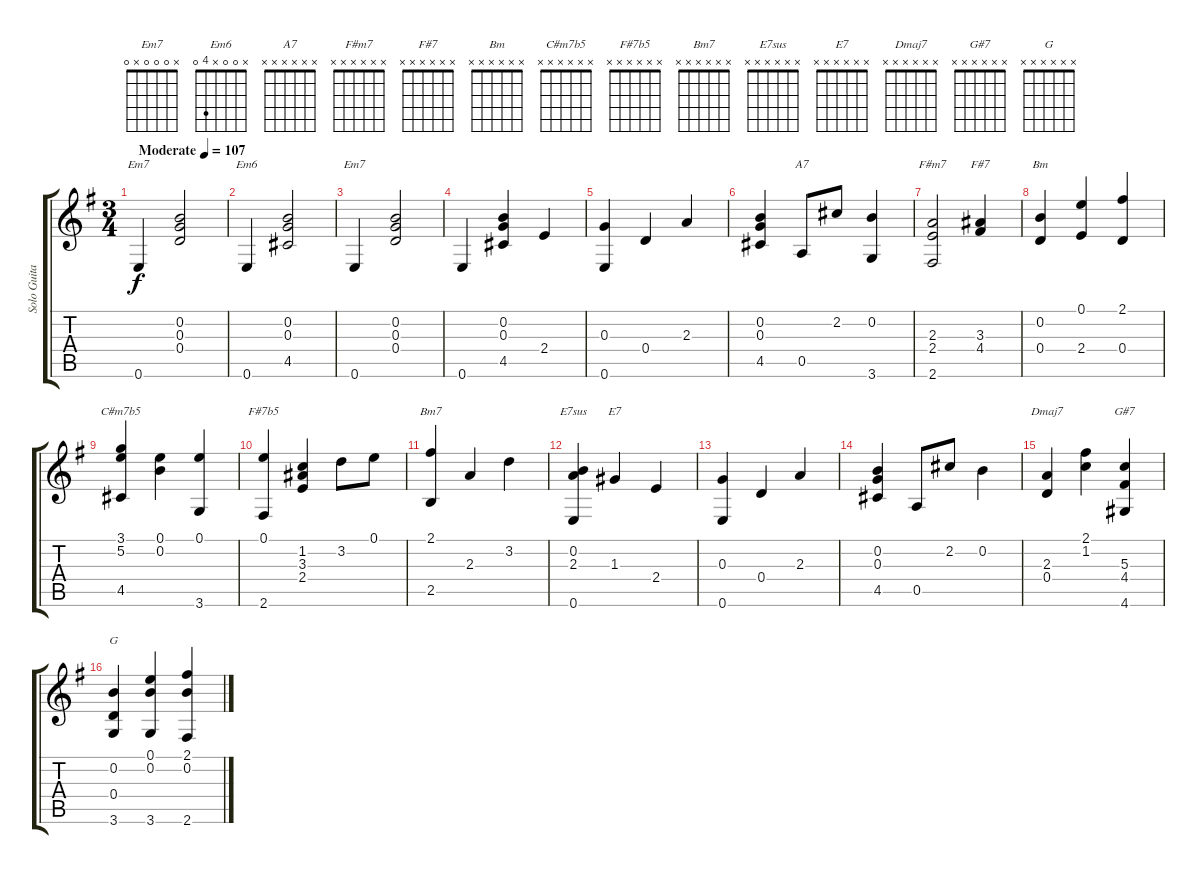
\track ("Solo Guitar" "Solo Guita") {instrument acousticguitarnylon}
\staff {score tabs}
\tuning (E4 B3 G3 D3 A2 E2) {hide}
\chord ("Em7" x x x x x x)
\chord ("Em6" x 0 0 x 4 0)
\chord ("Em7" x 0 0 0 x 0)
\chord ("A7" x x x x x x)
\chord ("F#m7" x x x x x x)
\chord ("F#7" x x x x x x)
\chord ("Bm" x x x x x x)
\chord ("C#m7b5" x x x x x x)
\chord ("F#7b5" x x x x x x)
\chord ("Bm7" x x x x x x)
\chord ("E7sus" x x x x x x)
\chord ("E7" x x x x x x)
\chord ("Dmaj7" x x x x x x)
\chord ("G#7" x x x x x x)
\chord ("G" x x x x x x)
\ts (3 4)
\tempo (107 "Moderate")
\clef g2
\ks g
0.6.4{ch "Em7" dy f instrument acousticguitarnylon beam Up} (0.2 0.3 0.4).2 |
0.6.4{ch "Em6"} (0.2 0.3 4.5).2 |
0.6.4{ch "Em7"} (0.2 0.3 0.4).2 |
0.6.4 (0.2 0.3 4.5).4 2.4.4 |
(0.3 0.6).4 0.4.4 2.3.4 |
(0.2 0.3 4.5).4 0.5.8{ch "A7"} 2.2.8 (0.2 3.6).4 |
(2.3 2.4 2.6).2{ch "F#m7"} (3.3 4.4).4{ch "F#7"} |
(0.2 0.4).4{ch "Bm"} (0.1 2.4).4 (2.1 0.4).4 |
(3.1 5.2 4.5).4{ch "C#m7b5"} (0.1 0.2).4 (0.1 3.6).4 |
(0.1 2.6).4{ch "F#7b5"} (1.2 3.3 2.4).4 3.2.8 0.1.8 |
(2.1 2.5).4{ch "Bm7"} 2.3.4 3.2.4 |
(0.2 2.3 0.6).4{ch "E7sus"} 1.3.4{ch "E7"} 2.4.4 |
(0.3 0.6).4 0.4.4 2.3.4 |
(0.2 0.3 4.5).4 0.5.8 2.2.8 0.2.4 |
(2.3 0.4).4{ch "Dmaj7"} (2.1 1.2).4 (5.3 4.4 4.6).4{ch "G#7"} |
(0.2 0.4 3.6).4{ch "G"} (0.1 0.2 3.6).4 (2.1 0.2 2.6).4
